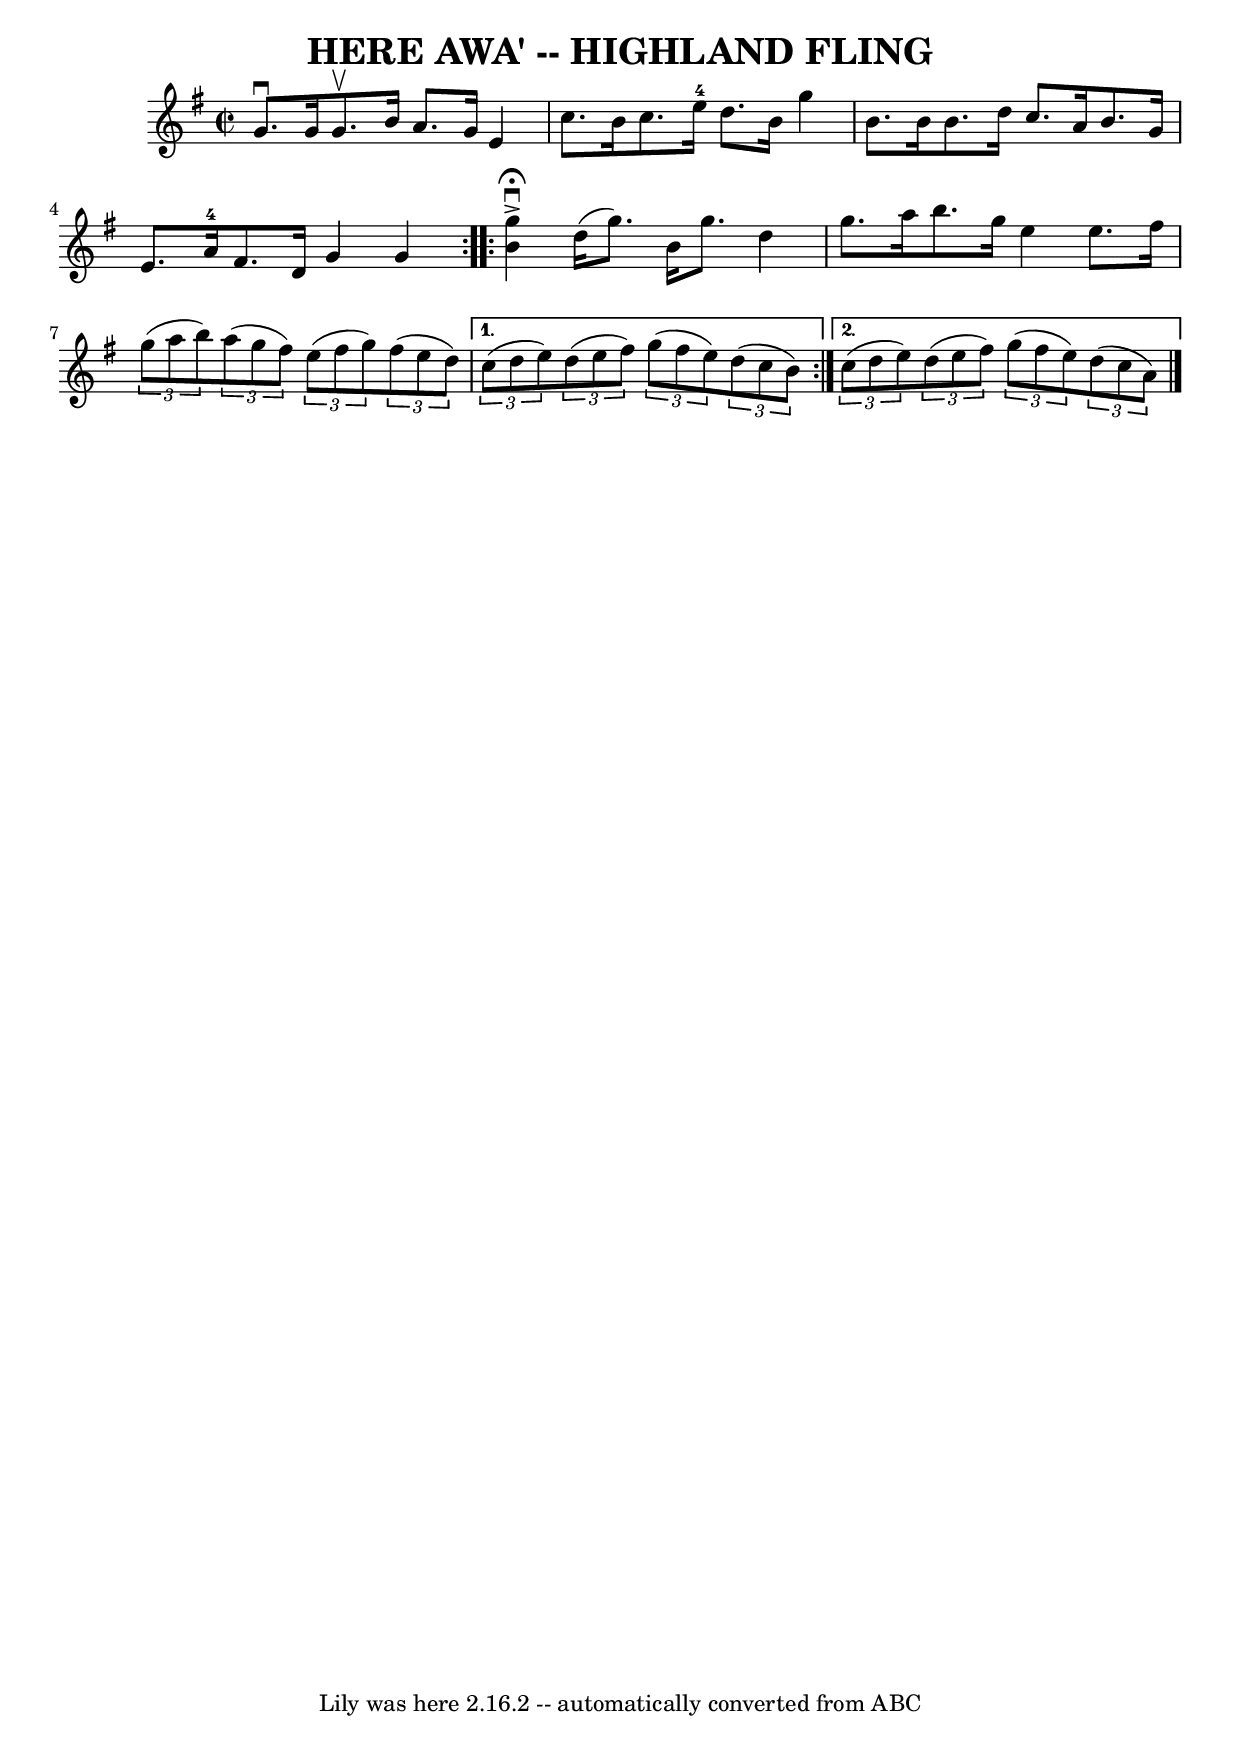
\version "2.16.2"
\include "Mammoth.ily"
\header {
  %% book = "Ryan's Mammoth Collection of Fiddle Tunes"
  crossRefNumber = "1"
  footnotes = ""
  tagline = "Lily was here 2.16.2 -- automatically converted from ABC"
  title = "HERE AWA' -- HIGHLAND FLING"

}
voicedefault =  {


  \override Staff.TimeSignature #'style = #'C
  \time 2/2 
  \key g \major
   
  \repeat volta 2 {
    g'8.^\downbow g'16 g'8. 
    ^\upbow b'16 a'8. g'16 e'4    |
    c''8. b'16 c''8.    
    e''16-4 d''8. b'16 g''4        |
    b'8. b'16 b'8.    
    d''16 c''8. a'16 b'8. g'16    |
    e'8. a'16-4 fis'8. 
    d'16 g'4 g'4    
  }     
  \repeat volta 2 {
    << g''4 
       ^\fermata^\accent^\downbow b'4   >> d''16 (g''8.) b'16 g''8.)   
    d''4    |
    g''8. a''16 b''8. g''16 e''4 e''8. fis''16 
    |
    \times 2/3 { g''8 (a''8 b''8) 
	       }   \times 2/3 {   
		 a''8 (g''8 fis''8) 
	       }   \times 2/3 { e''8 (fis''8 g''8) 
			      }   
    \times 2/3 { fis''8 (e''8 d''8) 
	       }   
  } \alternative{{   \times 2/3 {  
    c''8 (d''8 e''8) 
  }   \times 2/3 { d''8 (e''8 fis''8) 
		 }   
		     \times 2/3 { g''8 (fis''8 e''8) 
				}   \times 2/3 { d''8 (c''8    
						 b'8) 
					       }       
		   } {   \times 2/3 { c''8 (d''8 e''8) 
				    }   \times 2/3 { 
				      d''8 (e''8 fis''8) 
				    }   \times 2/3 { g''8 (fis''8 e''8) 
						   }  
			 \times 2/3 { d''8 (c''8 a'8) 
				    }   <<   \bar "|."  >>   
		       }
	       }

}

\score{
  <<

    \context Staff="default"
    {
      \voicedefault 
      
    }

  >>
  \layout {
    
  }
  \midi {
  }

}
